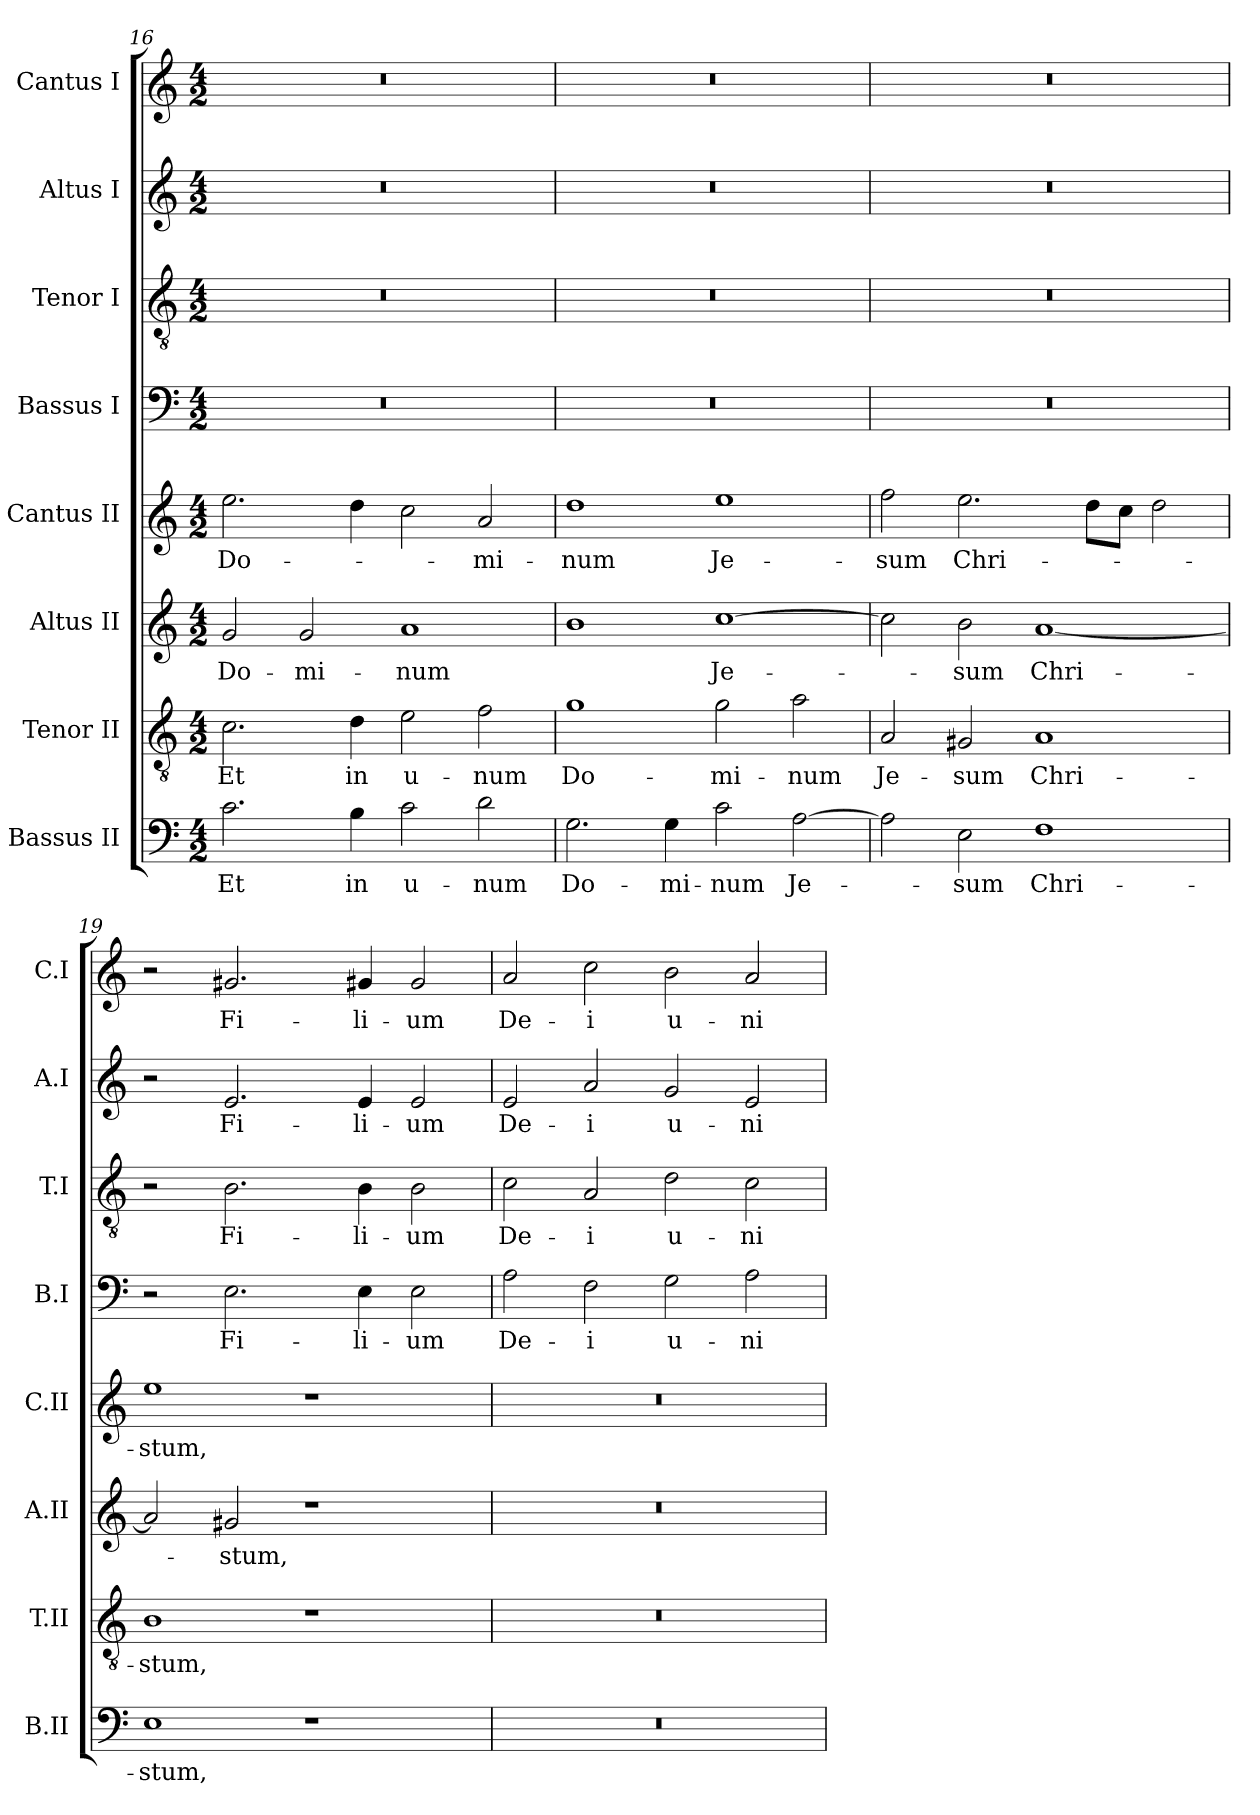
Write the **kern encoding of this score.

**kern	**text	**kern	**text	**kern	**text	**kern	**text	**kern	**text	**kern	**text	**kern	**text	**kern	**text
*part8	*part8	*part7	*part7	*part6	*part6	*part5	*part5	*part4	*part4	*part3	*part3	*part2	*part2	*part1	*part1
*staff8	*staff8	*staff7	*staff7	*staff6	*staff6	*staff5	*staff5	*staff4	*staff4	*staff3	*staff3	*staff2	*staff2	*staff1	*staff1
*I"Bassus II	*	*I"Tenor II	*	*I"Altus II	*	*I"Cantus II	*	*I"Bassus I	*	*I"Tenor I	*	*I"Altus I	*	*I"Cantus I	*
*I'B.II	*	*I'T.II	*	*I'A.II	*	*I'C.II	*	*I'B.I	*	*I'T.I	*	*I'A.I	*	*I'C.I	*
*clefF4	*	*clefGv2	*	*clefG2	*	*clefG2	*	*clefF4	*	*clefGv2	*	*clefG2	*	*clefG2	*
*	*	*ITrd7c12	*	*	*	*	*	*	*	*ITrd7c12	*	*	*	*	*
*k[]	*	*k[]	*	*k[]	*	*k[]	*	*k[]	*	*k[]	*	*k[]	*	*k[]	*
*C:	*	*C:	*	*C:	*	*C:	*	*C:	*	*C:	*	*C:	*	*C:	*
*M4/2	*	*M4/2	*	*M4/2	*	*M4/2	*	*M4/2	*	*M4/2	*	*M4/2	*	*M4/2	*
=16	=16	=16	=16	=16	=16	=16	=16	=16	=16	=16	=16	=16	=16	=16	=16
2.c\	Et	2.C\	Et	2g/	Do-	2.ee\	Do-	0r	.	0r	.	0r	.	0r	.
.	.	.	.	2g/	-mi-	.	.	.	.	.	.	.	.	.	.
4B\	in	4D\	in	.	.	4dd\	.	.	.	.	.	.	.	.	.
2c\	u-	2E\	u-	1a/	-num	2cc\	.	.	.	.	.	.	.	.	.
2d\	-num	2F\	-num	.	.	2a/	-mi-	.	.	.	.	.	.	.	.
=17	=17	=17	=17	=17	=17	=17	=17	=17	=17	=17	=17	=17	=17	=17	=17
2.G\	Do-	1G\	Do-	1b\	.	1dd\	-num	0r	.	0r	.	0r	.	0r	.
4G\	-mi-	.	.	.	.	.	.	.	.	.	.	.	.	.	.
2c\	-num	2G\	-mi-	[1cc\	Je-	1ee\	Je-	.	.	.	.	.	.	.	.
[2A\	Je-	2A\	-num	.	.	.	.	.	.	.	.	.	.	.	.
=18	=18	=18	=18	=18	=18	=18	=18	=18	=18	=18	=18	=18	=18	=18	=18
2A\]	.	2AA/	Je-	2cc\]	.	2ff\	-sum	0r	.	0r	.	0r	.	0r	.
2E\	-sum	2GG#X/	-sum	2b\	-sum	2.ee\	Chri-	.	.	.	.	.	.	.	.
1F\	Chri-	1AA/	Chri-	[1a/	Chri-	.	.	.	.	.	.	.	.	.	.
.	.	.	.	.	.	8dd\L	.	.	.	.	.	.	.	.	.
.	.	.	.	.	.	8cc\J	.	.	.	.	.	.	.	.	.
.	.	.	.	.	.	2dd\	.	.	.	.	.	.	.	.	.
=19	=19	=19	=19	=19	=19	=19	=19	=19	=19	=19	=19	=19	=19	=19	=19
1E\	-stum,	1BB\	-stum,	2a/]	.	1ee\	-stum,	2r	.	2r	.	2r	.	2r	.
.	.	.	.	2g#X/	-stum,	.	.	2.E\	Fi-	2.BB\	Fi-	2.e/	Fi-	2.g#/	Fi-
1r	.	1r	.	1r	.	1r	.	.	.	.	.	.	.	.	.
.	.	.	.	.	.	.	.	4E\	-li-	4BB\	-li-	4e/	-li-	4g#X/	-li-
.	.	.	.	.	.	.	.	2E\	-um	2BB\	-um	2e/	-um	2g#/	-um
=20	=20	=20	=20	=20	=20	=20	=20	=20	=20	=20	=20	=20	=20	=20	=20
0r	.	0r	.	0r	.	0r	.	2A\	De-	2C\	De-	2e/	De-	2a/	De-
.	.	.	.	.	.	.	.	2F\	-i	2AA/	-i	2a/	-i	2cc\	-i
.	.	.	.	.	.	.	.	2G\	u-	2D\	u-	2g/	u-	2b\	u-
.	.	.	.	.	.	.	.	2A\	-ni-	2C\	-ni-	2e/	-ni-	2a/	-ni-
=	=	=	=	=	=	=	=	=	=	=	=	=	=	=	=
*-	*-	*-	*-	*-	*-	*-	*-	*-	*-	*-	*-	*-	*-	*-	*-
